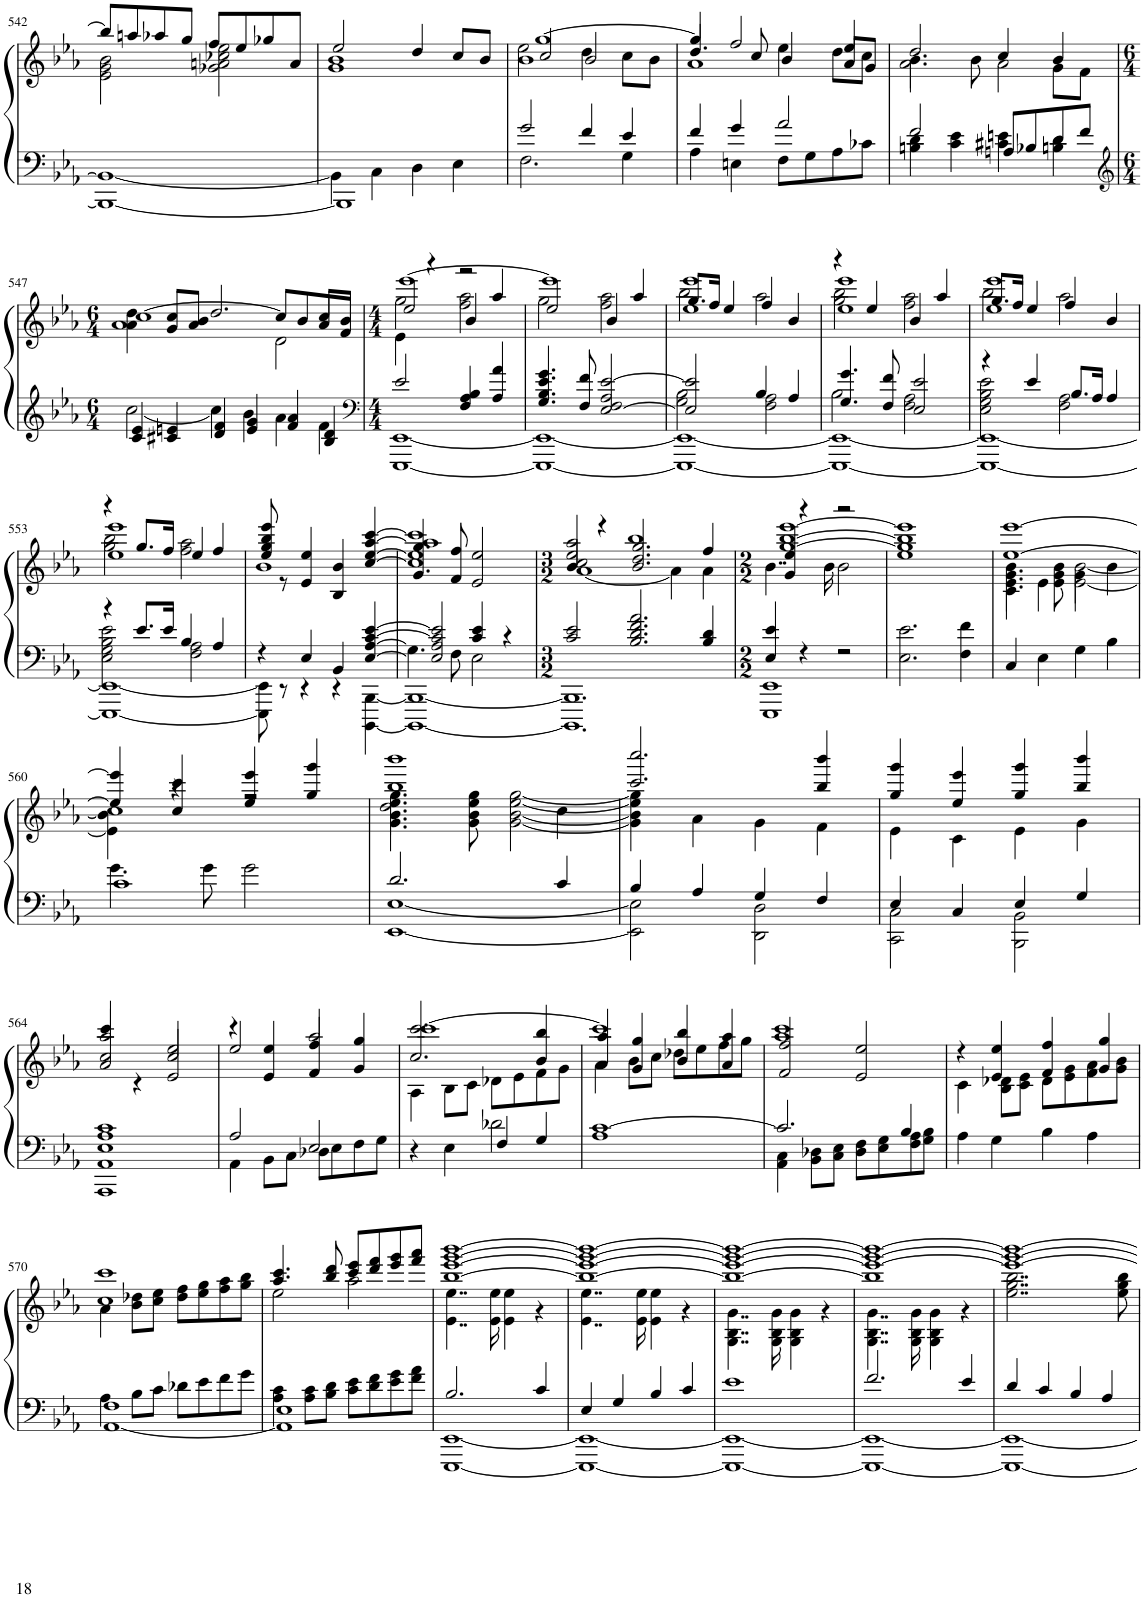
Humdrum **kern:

**kern	**kern
*part1	*part1
*staff2	*staff1
*I"Klavier	*
*I'Klav.	*
!!LO:PB:g=z
*clefF4	*clefF4
*k[b-e-a-]	*k[b-e-a-]
*M4/4	*M4/4
=542	=542
*	*^
1BBB-_ 1BB-_	8bb-/L]	2e-\ 2g\ 2b-\
.	8aan/	.
.	8aa-X/	.
.	8gg/J	.
.	8ff/L	2g-X\ 2an\ 2cc-X\ 2ee-\
.	8ee-/	.
.	8gg-X/	.
.	8a/J	.
=543	=543	=543
*^	*	*^
1BBB-]	4BB-\]	2ee-/	1g	1b-
.	4C\	.	.	.
.	4D\	4dd/	.	.
.	4E-\	8cc/L	.	.
.	.	8b-/J	.	.
=544	=544	=544	=544	=544
*	*	*	*	*^
2g/	2.F\	2cc/	1b-	[1gg	2ee-\
4f/	.	2b-/	.	.	4dd\
4e-/	4G\	.	.	.	8cc\L
.	.	.	.	.	8b-\J
=545	=545	=545	=545	=545	=545
4f/	4A-\	4.dd/	1a-	4gg/]	2ryy
4g/	4En\	.	.	2ff/	.
.	.	8cc/	.	.	.
2a-/	8F\L	4b-/	.	.	4ee-\
.	8G\	.	.	.	.
.	8A-\	8a-/L	.	4ee-/	8dd\L
.	8c-X\J	8g/J	.	.	8cc\J
*	*	*	*	*v	*v
=546	=546	=546	=546	=546
2f/	4Bn\ 4d\	4.b-\	2dd/	2.a-\
.	4c\ 4e-\	.	.	.
.	.	8b-\	.	.
8An/L	4c#X\ 4en\	2a-\	4cc/	.
8B-X/	.	.	.	.
8d/	4Bn\ 4d\	.	4b-/	8g\L
8f/J	.	.	.	8f\J
!!LO:LB:g=z	!!	!!
=547	=547	=547	=547	=547
*clefG2	*	*	*	*
*M6/4	*	*M6/4	*	*
4c/ 4e-/	[2cc\	[1cc	1a-	4a-\ 4dd\
4c#X/ 4en/	.	.	.	8g/ 8cc/L
.	.	.	.	8a-/ 8b-/J
4d/ 4f/	4cc\]	.	.	2.dd/
4e/ 4g/	4b-\	.	.	.
4f/ 4a-/	4a-\	8cc/L]	2d\	.
.	.	8b-/	.	.
4B-/ 4d/	4f\	8a-/	.	8cc/L
.	.	8f/J	.	8b-/J
*	*	*v	*v	*v
=548	=548	=548
*clefF4	*	*
*M4/4	*	*M4/4
*	*	*^
*	*	*	*^
*	*	*	*	*^
2e-/	[1EEE- [1EE-	2ee-/	4e-\	[1eee-	2gg\
.	.	.	4r	.	.
4F/ 4A-/ 4B-/	.	4b-/	2r	.	2ff\ 2aa-\
4A-/ 4a-/	.	4aa-/	.	.	.
*	*	*	*	*v	*v
=549	=549	=549	=549	=549
4.G/ 4.B-/ 4.e-/ 4.g/	1EEE-_ 1EE-_	2ee-/	1eee-]	2gg\
8F/ 8f/	.	.	.	.
[2E-/ 2F/ 2A-/ [2e-/	.	4b-/	.	2ff\ 2aa-\
.	.	4aa-/	.	.
=550	=550	=550	=550	=550
*	*^	*	*	*
2E-/] 2e-/]	2G\ 2B-\	1EEE-_ 1EE-_	8.gg/L	2bb-\	1ee- 1eee-
.	.	.	16ff/Jk	.	.
.	.	.	4ee-/	.	.
4B-/	2F\ 2A-\	.	4ff/	2aa-\	.
4A-/	.	.	4b-/	.	.
=551	=551	=551	=551	=551	=551
4.G/ 4.g/	2B-\	1EEE-_ 1EE-_	4r	2gg\ 2bb-\	1ee- 1eee-
.	.	.	4ee-/	.	.
8F/ 8f/	.	.	.	.	.
2E-/ 2e-/	2F\ 2A-\	.	4b-/	2ff\ 2aa-\	.
.	.	.	4aa-/	.	.
=552	=552	=552	=552	=552	=552
4r	2E-\ 2G\ 2B-\ 2e-\	1EEE-_ 1EE-_	8.gg/L	2bb-\	1ee- 1eee-
.	.	.	16ff/Jk	.	.
4e-/	.	.	4ee-/	.	.
8.B-/L	2F\ 2A-\	.	4ff/	2aa-\	.
16A-/Jk	.	.	.	.	.
4A-/	.	.	4b-/	.	.
!!LO:LB:g=z	!!	!!
=553	=553	=553	=553	=553	=553
4r	2E-\ 2G\ 2B-\ 2e-\	1EEE-_ 1EE-_	4r	2gg\ 2bb-\	1ee- 1eee-
8.e-/L	.	.	8.gg/L	.	.
16e-/Jk	.	.	16ff/Jk	.	.
4B-/	2F\ 2A-\	.	4ee-/	2ff\ 2aa-\	.
4A-/	.	.	4ff/	.	.
*	*v	*v	*	*	*
*	*	*	*v	*v
=554	=554	=554	=554
4r	8EEE-\] 8EE-\]	1b-	8ee-/ 8gg/ 8bb-/ 8eee-/
.	8r	.	8r
4E-/	4r	.	4e-/ 4ee-/
4BB-/	4r	.	4B-/ 4b-/
[4E-/ [4A-/ [4c/ [4e-/	[4BBBB-\ [4BBB-\	.	[4cc/ [4ee-/ [4aa-/ [4ccc/
=555	=555	=555	=555
*	*^	*	*
2E-/] 2A-/] 2c/] 2e-/]	4.G\	1BBBB-_ 1BBB-_	4.g/ 4.gg/	1cc] 1ee-] 1aa-] 1ccc]
.	8F\	.	8f/ 8ff/	.
4c/ 4e-/	2E-\	.	2e-/ 2ee-/	.
4r	.	.	.	.
*v	*v	*v	*	*
*	*v	*v
=556	=556
*M3/2	*M3/2
*^	*^
*	*	*	*^
2c/ 2e-/	1.BBBB-] 1.BBB-]	4b-/	2cc/ 2ee-/ 2aa-/	[1a-
.	.	4r	.	.
2.B-/ 2.d/ 2.f/ 2.a-/	.	2.b-/ 2.dd/ 2.gg/	1bb-	.
.	.	.	.	4a-\]
4B-/ 4d/	.	4ff/	.	4a-\
=557	=557	=557	=557	=557
*M2/2	*	*M2/2	*	*
4E-/ 4e-/	1EEE- 1EE-	4g/ 4ee-/	4..b-\	[1gg [1bb- [1eee-
4r	.	4r	.	.
.	.	.	16b-\	.
2r	.	2r	2b-\	.
*v	*v	*	*	*
*	*	*v	*v
=558	=558	=558
2.E-\ 2.e-\	1ee-	1gg] 1bb-] 1eee-]
4F\ 4f\	.	.
=559	=559	=559
*	*	*^
4C/	[1ee- [1eee-	4.e-\ 4.g\ 4.b-\	4c\
4E-\	.	.	4e-\
.	.	8e-\ 8g\ 8b-\	.
4G\	.	[2e-\ [2b-\	4g\
4B-\	.	.	4b-\
!!LO:LB:g=z	!!	!!
=560	=560	=560	=560
*^	*	*	*
1c	4.g\	4ee-/] 4eee-/]	4e-\] 4b-\]	1cc
.	.	4cc/ 4ccc/	4r	.
.	8g\	.	.	.
.	2g\	4ee-/ 4eee-/	2r	.
.	.	4gg/ 4ggg/	.	.
=561	=561	=561	=561	=561
2.d/	[1EE- [1E-	1bb- 1bbb-	4.g\ 4.b-\ 4.ee-\ 4.gg\	2.dd\
.	.	.	8g\ 8b-\ 8ee-\ 8gg\	.
.	.	.	[2g\ [2b-\ [2ee-\ [2gg\	.
4c/	.	.	.	4cc\
=562	=562	=562	=562	=562
4B-/	2EE-\] 2E-\]	2.ccc/ 2.cccc/	4g\] 4b-\] 4ee-\] 4gg\]	4ryy
4A-/	.	.	2.ryy	4a-\
4G/	2DD\ 2D\	.	.	4g\
4F/	.	4bb-/ 4bbb-/	.	4f\
*	*	*	*v	*v
=563	=563	=563	=563
4E-/	2CC\ 2C\	4gg/ 4ggg/	4e-\
4C/	.	4ee-/ 4eee-/	4c\
4E-/	2BBB-\ 2BB-\	4gg/ 4ggg/	4e-\
4G/	.	4bb-/ 4bbb-/	4g\
!!LO:LB:g=z	!!
=564	=564	=564	=564
1E- 1A- 1c	1AAA- 1AA-	2a-/ 2cc/ 2aa-/	4ccc/
.	.	.	4r
.	.	2e-/ 2ee-/	2cc/
=565	=565	=565	=565
2A-/	4AA-\	4r	2ee-/
.	8BB-\L	4e-/ 4ee-/	.
.	8C\J	.	.
2E-/	8D-X\L	4f/ 4ff/	2aa-/
.	8E-\	.	.
.	8F\	4g/ 4gg/	.
.	8G\J	.	.
=566	=566	=566	=566
*	*	*	*^
4r	2ryy	2.cc/ 2.ccc/	4A-\	[1ccc
4E-\	.	.	8B-\L	.
.	.	.	8c\J	.
4F/	2d-X\	.	8d-X\L	.
.	.	.	8e-\	.
4G/	.	4b-/ 4bb-/	8f\	.
.	.	.	8g\J	.
*v	*v	*	*	*
=567	=567	=567	=567
1A- [1c	4a-/ 4aa-/	4a-\	1ccc]
.	4g/ 4gg/	8b-\L	.
.	.	8cc\J	.
.	4b-/ 4bb-/	8dd-X\L	.
.	.	8ee-\	.
.	4a-/ 4aa-/	8ff\	.
.	.	8gg\J	.
*	*	*v	*v
=568	=568	=568
*^	*	*
2.c/]	4AA-\ 4C\	2f/ 2ff/	1aa- 1ccc
.	8BB-\ 8D-X\L	.	.
.	8C\ 8E-\J	.	.
.	8D-\ 8F\L	2e-/ 2ee-/	.
.	8E-\ 8G\	.	.
4B-/	8F\ 8A-\	.	.
.	8G\ 8B-\J	.	.
*v	*v	*	*
=569	=569	=569
4A-\	4r	4c\
4G\	4e-/ 4ee-/	8B-\ 8d-X\L
.	.	8c\ 8e-\J
4B-\	4f/ 4ff/	8d-\L
.	.	8e-\ 8g\
4A-\	4g/ 4gg/	8f\ 8a-\
.	.	8g\ 8b-\J
!!LO:LB:g=z	!!
=570	=570	=570
*^	*	*
[<1AA- 1F	4A-\	1cc 1ccc	4a-\
.	8B-\L	.	8b-\ 8dd-X\L
.	8c\J	.	8cc\ 8ee-\J
.	8d-X\L	.	8dd-\ 8ff\L
.	8e-\	.	8ee-\ 8gg\
.	8f\	.	8ff\ 8aa-\
.	8g\J	.	8gg\ 8bb-\J
=571	=571	=571	=571
1AA-] 1E-	4A-\ 4c\	4.aa-/ 4.ccc/	2ee-\
.	8A-\ 8c\L	.	.
.	8B-\ 8d\J	8bb-/ 8ddd/	.
.	8c\ 8e-\L	8ccc/ 8eee-/L	2aa-\
.	8d\ 8f\	8ddd/ 8fff/	.
.	8e-\ 8g\	8eee-/ 8ggg/	.
.	8f\ 8a-\J	8fff/ 8aaa-/J	.
=572	=572	=572	=572
2.B-/	[1EEE- [1EE-	[1bb- [1eee- [1ggg [1bbb-	4..e-\ 4..ee-\
.	.	.	16e-\ 16ee-\
.	.	.	4e-\ 4ee-\
4c/	.	.	4r
=573	=573	=573	=573
4E-/	1EEE-_ 1EE-_	1bb-_ 1eee-_ 1ggg_ 1bbb-_	4..e-\ 4..ee-\
4G/	.	.	.
.	.	.	16e-\ 16ee-\
4B-/	.	.	4e-\ 4ee-\
4c/	.	.	4r
=574	=574	=574	=574
1e-	1EEE-_ 1EE-_	1bb-_ 1eee-_ 1ggg_ 1bbb-_	4..G\ 4..B-\ 4..g\
.	.	.	16G\ 16B-\ 16g\
.	.	.	4G\ 4B-\ 4g\
.	.	.	4r
=575	=575	=575	=575
2.f/	1EEE-_ 1EE-_	1bb-] 1eee-_ 1ggg_ 1bbb-_	4..G\ 4..B-\ 4..g\
.	.	.	16G\ 16B-\ 16g\
.	.	.	4G\ 4B-\ 4g\
4e-/	.	.	4r
=576	=576	=576	=576
4d/	1EEE-_ 1EE-_	1eee-_ 1ggg_ 1bbb-_	2..ee-\ 2..gg\ 2..bb-\
4c/	.	.	.
4B-/	.	.	.
4A-/	.	.	.
.	.	.	8ee-\ 8gg\ 8bb-\
*v	*v	*	*
*	*v	*v
=	=
*-	*-
